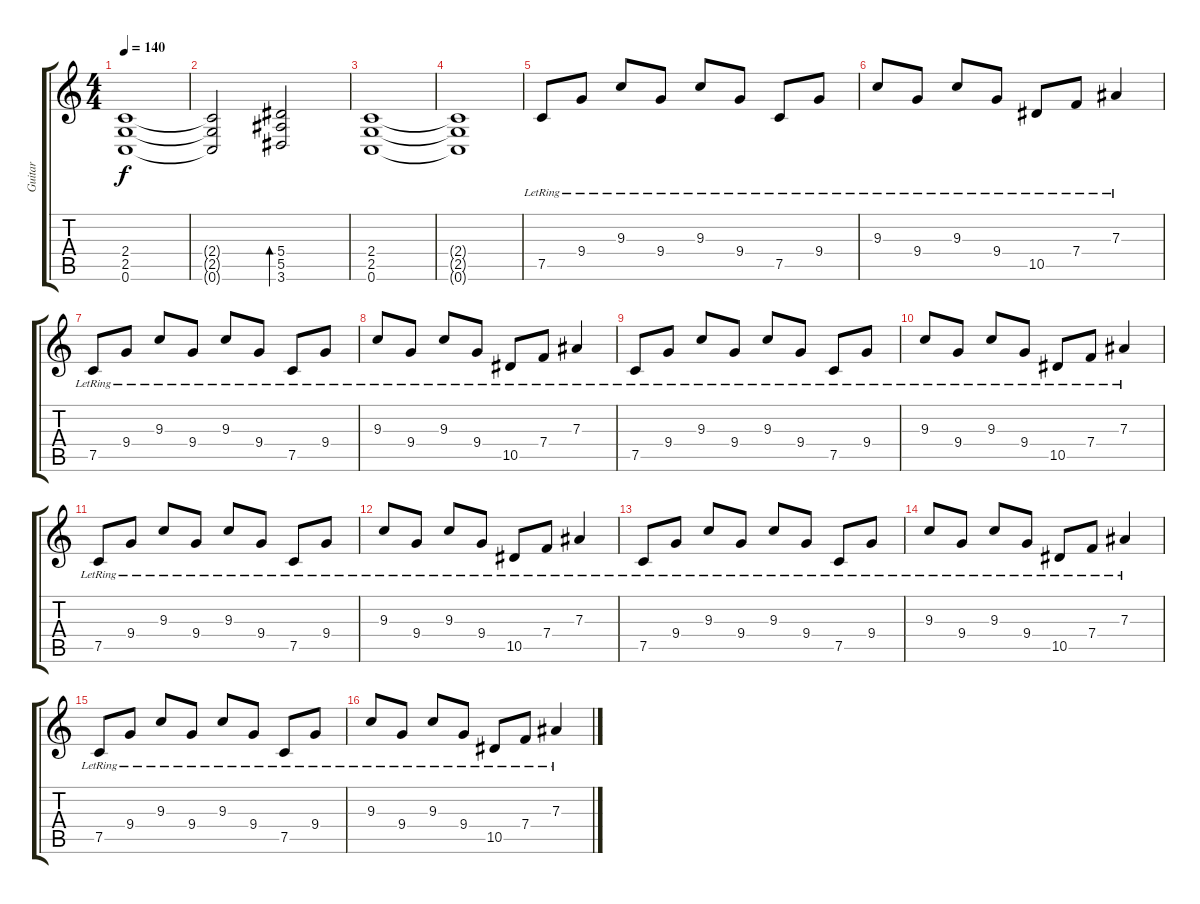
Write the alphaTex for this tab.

\track ("Guitar" "Guitar") {instrument overdrivenguitar}
\staff {score tabs}
\tuning (C4 G3 Eb3 Bb2 F2 C2) {hide}
\ts (4 4)
\tempo 140
\clef g2
\ks c
(2.4{t} 2.5{t} 0.6{t}).1{dy f} |
(2.4{t} 2.5{t} 0.6{t}).2 (5.4 5.5 3.6).2{bd 240} |
(2.4 2.5 0.6).1 |
(2.4{t} 2.5{t} 0.6{t}).1 |
7.5{lr}.8 9.4{lr}.8 9.3{lr}.8 9.4{lr}.8 9.3{lr}.8 9.4{lr}.8 7.5{lr}.8 9.4{lr}.8 |
9.3{lr}.8 9.4{lr}.8 9.3{lr}.8 9.4{lr}.8 10.5{lr}.8 7.4{lr}.8 7.3{lr}.4 |
7.5{lr}.8 9.4{lr}.8 9.3{lr}.8 9.4{lr}.8 9.3{lr}.8 9.4{lr}.8 7.5{lr}.8 9.4{lr}.8 |
9.3{lr}.8 9.4{lr}.8 9.3{lr}.8 9.4{lr}.8 10.5{lr}.8 7.4{lr}.8 7.3{lr}.4 |
7.5{lr}.8 9.4{lr}.8 9.3{lr}.8 9.4{lr}.8 9.3{lr}.8 9.4{lr}.8 7.5{lr}.8 9.4{lr}.8 |
9.3{lr}.8 9.4{lr}.8 9.3{lr}.8 9.4{lr}.8 10.5{lr}.8 7.4{lr}.8 7.3{lr}.4 |
7.5{lr}.8 9.4{lr}.8 9.3{lr}.8 9.4{lr}.8 9.3{lr}.8 9.4{lr}.8 7.5{lr}.8 9.4{lr}.8 |
9.3{lr}.8 9.4{lr}.8 9.3{lr}.8 9.4{lr}.8 10.5{lr}.8 7.4{lr}.8 7.3{lr}.4 |
7.5{lr}.8 9.4{lr}.8 9.3{lr}.8 9.4{lr}.8 9.3{lr}.8 9.4{lr}.8 7.5{lr}.8 9.4{lr}.8 |
9.3{lr}.8 9.4{lr}.8 9.3{lr}.8 9.4{lr}.8 10.5{lr}.8 7.4{lr}.8 7.3{lr}.4 |
7.5{lr}.8 9.4{lr}.8 9.3{lr}.8 9.4{lr}.8 9.3{lr}.8 9.4{lr}.8 7.5{lr}.8 9.4{lr}.8 |
9.3{lr}.8 9.4{lr}.8 9.3{lr}.8 9.4{lr}.8 10.5{lr}.8 7.4{lr}.8 7.3{lr}.4
